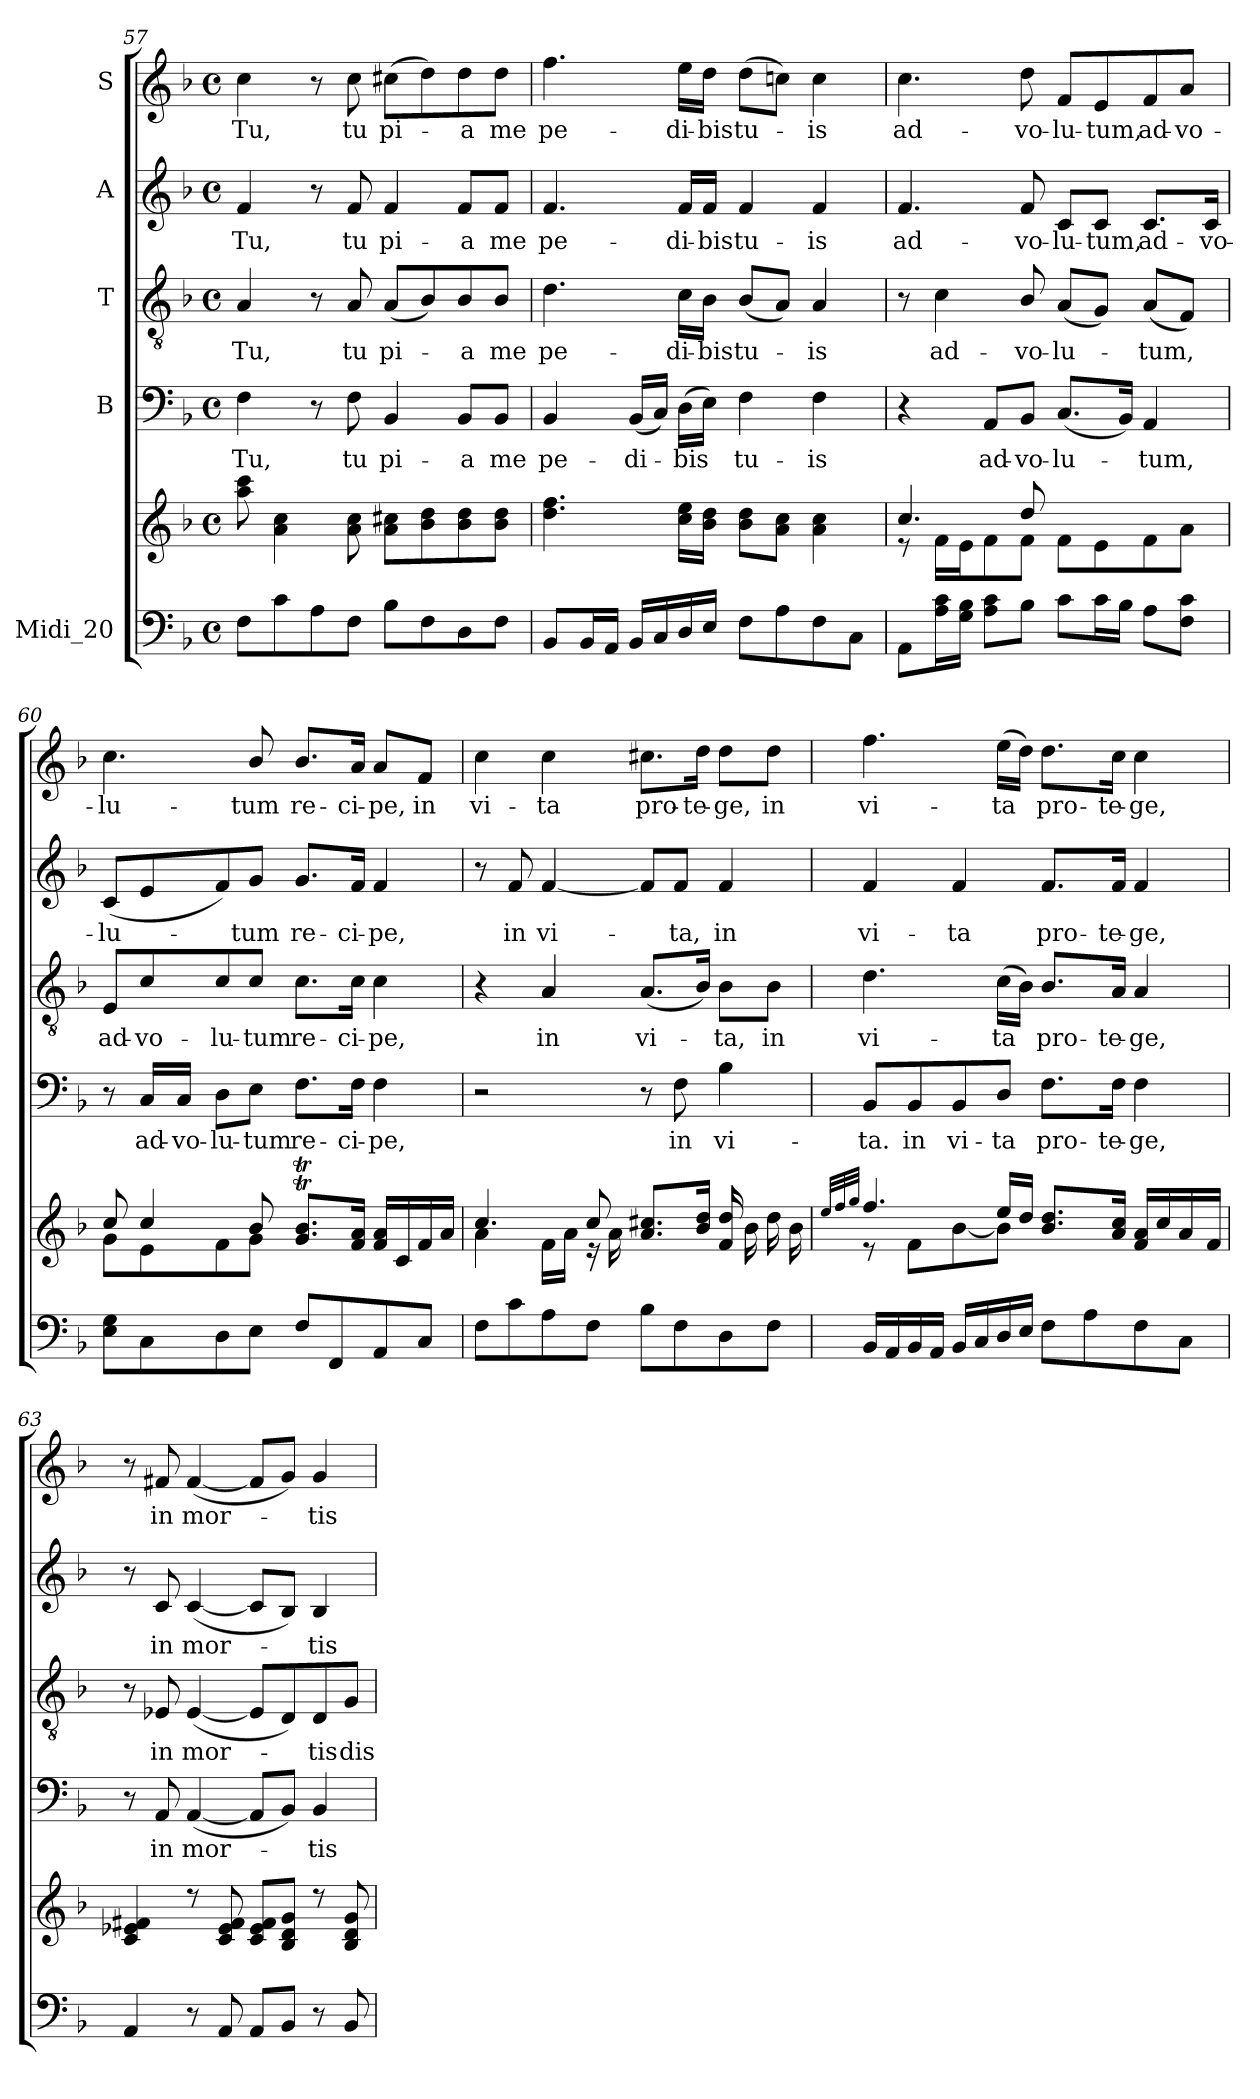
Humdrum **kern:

**kern	**kern	**kern	**text	**kern	**text	**kern	**text	**kern	**text
*part5	*part5	*part4	*part4	*part3	*part3	*part2	*part2	*part1	*part1
*staff6	*staff5	*staff4	*staff4	*staff3	*staff3	*staff2	*staff2	*staff1	*staff1
*I"Midi_20	*	*I"B	*	*I"T	*	*I"A	*	*I"S	*
!!LO:LB:g=z
*clefF4	*clefG2	*clefF4	*	*clefGv2	*	*clefG2	*	*clefG2	*
*k[b-]	*k[b-]	*k[b-]	*	*k[b-]	*	*k[b-]	*	*k[b-]	*
*F:	*F:	*F:	*	*F:	*	*F:	*	*F:	*
*M4/4	*M4/4	*M4/4	*	*M4/4	*	*M4/4	*	*M4/4	*
*met(c)	*met(c)	*met(c)	*	*met(c)	*	*met(c)	*	*met(c)	*
=57	=57	=57	=57	=57	=57	=57	=57	=57	=57
*^	*^	*	*	*	*	*	*	*	*
!	!	!	!	!	!LO:LY:b	!	!LO:LY:b	!	!LO:LY:b	!	!LO:LY:b
8F\L	1ryy	8aa\ 8ccc\	1ryy	4F\	Tu,	4A/	Tu,	4f/	Tu,	4cc\	Tu,
8c\	.	4a\ 4cc\	.	.	.	.	.	.	.	.	.
8A\	.	.	.	8r	.	8r	.	8r	.	8r	.
!	!	!	!	!	!LO:LY:b	!	!LO:LY:b	!	!LO:LY:b	!	!LO:LY:b
8F\J	.	8a\ 8cc\	.	8F\	tu	8A/	tu	8f/	tu	8cc\	tu
!	!	!	!	!	!LO:LY:b	!	!LO:LY:b	!	!LO:LY:b	!	!LO:LY:b
8B-\L	.	8a\ 8cc#X\L	.	4BB-/	pi-	(<8A/L	pi-	4f/	pi-	(>8cc#X\L	pi-
8F\	.	8b-\ 8dd\	.	.	.	8B-/)	.	.	.	8dd\)	.
!	!	!	!	!	!LO:LY:b	!	!LO:LY:b	!	!LO:LY:b	!	!LO:LY:b
8D\	.	8b-\ 8dd\	.	8BB-/L	-a	8B-/	a	8f/L	-a	8dd\	a
!	!	!	!	!	!LO:LY:b	!	!LO:LY:b	!	!LO:LY:b	!	!LO:LY:b
8F\J	.	8b-\ 8dd\J	.	8BB-/J	me	8B-/J	me	8f/J	me	8dd\J	me
=58	=58	=58	=58	=58	=58	=58	=58	=58	=58	=58	=58
!	!	!	!	!	!LO:LY:b	!	!LO:LY:b	!	!LO:LY:b	!	!LO:LY:b
8BB-/L	1ryy	4.dd\ 4.ff\	2ryy	4BB-/	pe-	4.d\	pe-	4.f/	pe-	4.ff\	pe-
16BB-/L	.	.	.	.	.	.	.	.	.	.	.
16AA/JJ	.	.	.	.	.	.	.	.	.	.	.
!	!	!	!	!	!LO:LY:b	!	!	!	!	!	!
16BB-/LL	.	.	.	(<16BB-/LL	-di-	.	.	.	.	.	.
16C/	.	.	.	16C/JJ)	.	.	.	.	.	.	.
!	!	!	!	!	!LO:LY:b	!	!LO:LY:b	!	!LO:LY:b	!	!LO:LY:b
16D/	.	16cc\ 16ee\LL	.	(>16D\LL	bis	16c\LL	-di-	16f/LL	-di-	16ee\LL	-di-
!	!	!	!	!	!	!	!LO:LY:b	!	!LO:LY:b	!	!LO:LY:b
16E/JJ	.	16b-\ 16dd\JJ	.	16E\JJ)	.	16B-\JJ	-bis	16f/JJ	-bis	16dd\JJ	-bis
!	!	!	!	!	!LO:LY:b	!	!LO:LY:b	!	!LO:LY:b	!	!LO:LY:b
8F\L	.	8b-\ 8dd\L	2ryy	4F\	tu-	(<8B-/L	tu-	4f/	tu-	(>8dd\L	tu-
8A\	.	8a\ 8cc\J	.	.	.	8A/J)	.	.	.	8ccni\J)	.
!	!	!	!	!	!LO:LY:b	!	!LO:LY:b	!	!LO:LY:b	!	!LO:LY:b
8F\	.	4a\ 4cc\	.	4F\	-is	4A/	is	4f/	-is	4cc\	is
8C\J	.	.	.	.	.	.	.	.	.	.	.
=59	=59	=59	=59	=59	=59	=59	=59	=59	=59	=59	=59
!	!	!	!	!	!	!	!	!	!LO:LY:b	!	!LO:LY:b
8AA\L	1ryy	4.cc/	8r	4r	.	8r	.	4.f/	ad-	4.cc\	ad-
!	!	!	!	!	!	!	!LO:LY:b	!	!	!	!
16A\ 16c\L	.	.	16f\LL	.	.	4c\	ad-	.	.	.	.
16G\ 16B-\JJ	.	.	16e\J	.	.	.	.	.	.	.	.
!	!	!	!	!	!LO:LY:b	!	!	!	!	!	!
8A\ 8c\L	.	.	8f\	8AA/L	ad-	.	.	.	.	.	.
!	!	!	!	!	!LO:LY:b	!	!LO:LY:b	!	!LO:LY:b	!	!LO:LY:b
8B-\J	.	8dd/	8f\J	8BB-/J	-vo-	8B-/	-vo-	8f/	-vo-	8dd\	-vo-
!	!	!	!	!	!LO:LY:b	!	!LO:LY:b	!	!LO:LY:b	!	!LO:LY:b
8c\L	.	8f\L	2ryy	(<8.C/L	-lu-	(<8A/L	-lu-	8c/L	-lu-	8f/L	-lu-
!	!	!	!	!	!	!	!	!	!LO:LY:b	!	!LO:LY:b
16c\L	.	8e\	.	.	.	8G/J)	.	8c/J	-tum,	8e/	-tum,
16B-\JJ	.	.	.	16BB-/Jk)	.	.	.	.	.	.	.
!	!	!	!	!	!LO:LY:b	!	!LO:LY:b	!	!LO:LY:b	!	!LO:LY:b
8A\L	.	8f\	.	4AA/	tum,	(<8A/L	tum,	8.c/L	ad-	8f/	ad-
!	!	!	!	!	!	!	!	!	!	!	!LO:LY:b
8F\ 8c\J	.	8a\J	.	.	.	8F/J)	.	.	.	8a/J	-vo-
!	!	!	!	!	!	!	!	!	!LO:LY:b	!	!
.	.	.	.	.	.	.	.	16c/Jk	-vo-	.	.
!!LO:PB:g=z
=60	=60	=60	=60	=60	=60	=60	=60	=60	=60	=60	=60
!	!	!	!	!	!	!	!LO:LY:b	!	!LO:LY:b	!	!LO:LY:b
8E\ 8G\L	1ryy	8cc/	8g\L	8r	.	8E/L	ad-	(<8c/L	-lu-	4.cc\	-lu-
!	!	!	!	!	!LO:LY:b	!	!LO:LY:b	!	!	!	!
8C\	.	4cc/	8e\	16C/LL	ad-	8c/	-vo-	8e/	.	.	.
!	!	!	!	!	!LO:LY:b	!	!	!	!	!	!
.	.	.	.	16C/JJ	-vo-	.	.	.	.	.	.
!	!	!	!	!	!LO:LY:b	!	!LO:LY:b	!	!	!	!
8D\	.	.	8f\	8D\L	-lu-	8c/	-lu-	8f/)	.	.	.
!	!	!	!	!	!LO:LY:b	!	!LO:LY:b	!	!LO:LY:b	!	!LO:LY:b
8E\J	.	8b-/	8g\J	8E\J	-tum	8c/J	-tum	8g/J	tum	8b-/	-tum
!	!	!	!	!	!LO:LY:b	!	!LO:LY:b	!	!LO:LY:b	!	!LO:LY:b
8F/L	.	8.g/T 8.b-/TL	2ryy	8.F\L	re-	8.c\L	re-	8.g/L	re-	8.b-/L	re-
8FF/	.	.	.	.	.	.	.	.	.	.	.
!	!	!	!	!	!LO:LY:b	!	!LO:LY:b	!	!LO:LY:b	!	!LO:LY:b
.	.	16f/ 16a/Jk	.	16F\Jk	-ci-	16c\Jk	-ci-	16f/Jk	-ci-	16a/Jk	-ci-
!	!	!	!	!	!LO:LY:b	!	!LO:LY:b	!	!LO:LY:b	!	!LO:LY:b
8AA/	.	16f/ 16a/LL	.	4F\	-pe,	4c\	-pe,	4f/	-pe,	8a/L	-pe,
.	.	16c/	.	.	.	.	.	.	.	.	.
!	!	!	!	!	!	!	!	!	!	!	!LO:LY:b
8C/J	.	16f/	.	.	.	.	.	.	.	8f/J	in
.	.	16a/JJ	.	.	.	.	.	.	.	.	.
*v	*v	*	*	*	*	*	*	*	*	*	*
!!LO:LB:g=z
=61	=61	=61	=61	=61	=61	=61	=61	=61	=61	=61
!	!	!	!	!	!	!	!	!	!	!LO:LY:b
8F\L	4.cc/	4a\	2r	.	4r	.	8r	.	4cc\	vi-
!	!	!	!	!	!	!	!	!LO:LY:b	!	!
8c\	.	.	.	.	.	.	8f/	in	.	.
!	!	!	!	!	!	!LO:LY:b	!	!LO:LY:b	!	!LO:LY:b
8A\	.	16f\LL	.	.	4A/	in	[4f/	vi-	4cc\	-ta
.	.	16a\JJ	.	.	.	.	.	.	.	.
8F\J	8cc/	16r	.	.	.	.	.	.	.	.
.	.	16a\	.	.	.	.	.	.	.	.
!	!	!	!	!	!	!LO:LY:b	!	!	!	!LO:LY:b
8B-\L	8.a/ 8.cc#X/L	2ryy	8r	.	(<8.A/L	vi-	8f/L]	.	8.cc#X\L	pro-
!	!	!	!	!LO:LY:b	!	!	!	!LO:LY:b	!	!
8F\	.	.	8F\	in	.	.	8f/J	ta,	.	.
!	!	!	!	!	!	!	!	!	!	!LO:LY:b
.	16b-/ 16dd/Jk	.	.	.	16B-/Jk)	.	.	.	16dd\Jk	-te-
!	!	!	!	!LO:LY:b	!	!LO:LY:b	!	!LO:LY:b	!	!LO:LY:b
8D\	16f/ 16dd/	.	4B-\	vi-	8B-\L	ta,	4f/	in	8dd\L	-ge,
.	16b-\	.	.	.	.	.	.	.	.	.
!	!	!	!	!	!	!LO:LY:b	!	!	!	!LO:LY:b
8F\J	16dd\	.	.	.	8B-\J	in	.	.	8dd\J	in
.	16b-\	.	.	.	.	.	.	.	.	.
=62	=62	=62	=62	=62	=62	=62	=62	=62	=62	=62
.	32qee/LLL	.	.	.	.	.	.	.	.	.
.	32qff/	.	.	.	.	.	.	.	.	.
.	32qgg/JJJ	.	.	.	.	.	.	.	.	.
!	!	!	!	!LO:LY:b	!	!LO:LY:b	!	!LO:LY:b	!	!LO:LY:b
16BB-/LL	4.ff/	8r	8BB-/L	-ta.	4.d\	vi-	4f/	vi-	4.ff\	vi-
16AA/	.	.	.	.	.	.	.	.	.	.
!	!	!	!	!LO:LY:b	!	!	!	!	!	!
16BB-/	.	8f\L	8BB-/	in	.	.	.	.	.	.
16AA/JJ	.	.	.	.	.	.	.	.	.	.
!	!	!	!	!LO:LY:b	!	!	!	!LO:LY:b	!	!
16BB-/LL	.	[8b-\	8BB-/	vi-	.	.	4f/	-ta	.	.
16C/	.	.	.	.	.	.	.	.	.	.
!	!	!	!	!LO:LY:b	!	!LO:LY:b	!	!	!	!LO:LY:b
16D/	16ee/LL	8b-\J]	8D/J	-ta	(>16c\LL	-ta	.	.	(>16ee\LL	-ta
16E/JJ	16dd/JJ	.	.	.	16B-\JJ)	.	.	.	16dd\JJ)	.
!	!	!	!	!LO:LY:b	!	!LO:LY:b	!	!LO:LY:b	!	!LO:LY:b
8F\L	8.b-/ 8.dd/L	32ryy	8.F\L	pro-	8.B-/L	pro-	8.f/L	pro-	8.dd\L	pro-
.	.	8ryy	.	.	.	.	.	.	.	.
8A\	.	.	.	.	.	.	.	.	.	.
.	.	4ryy	.	.	.	.	.	.	.	.
!	!	!	!	!LO:LY:b	!	!LO:LY:b	!	!LO:LY:b	!	!LO:LY:b
.	16a/ 16cc/Jk	.	16F\Jk	-te-	16A/Jk	-te-	16f/Jk	-te-	16cc\Jk	-te-
!	!	!	!	!LO:LY:b	!	!LO:LY:b	!	!LO:LY:b	!	!LO:LY:b
8F\	16f/ 16a/LL	.	4F\	-ge,	4A/	-ge,	4f/	-ge,	4cc\	-ge,
.	16cc/	.	.	.	.	.	.	.	.	.
8C\J	16a/	.	.	.	.	.	.	.	.	.
.	.	16.ryy	.	.	.	.	.	.	.	.
.	16f/JJ	.	.	.	.	.	.	.	.	.
=63	=63	=63	=63	=63	=63	=63	=63	=63	=63	=63
4AA/	4c/ 4e-X/ 4f#X/	1ryy	8r	.	8r	.	8r	.	8r	.
!	!	!	!	!LO:LY:b	!	!LO:LY:b	!	!LO:LY:b	!	!LO:LY:b
.	.	.	8AA/	in	8E-X/	in	8c/	in	8f#X/	in
!	!	!	!	!LO:LY:b	!	!LO:LY:b	!	!LO:LY:b	!	!LO:LY:b
8r	8r	.	(<[4AA/	mor-	(<[4E-/	mor-	(<[4c/	mor-	(<[4f#/	mor-
8AA/	8c/ 8e-/ 8f#/	.	.	.	.	.	.	.	.	.
8AA/L	8c/ 8e-/ 8f#/L	.	8AA/L]	.	8E-/L]	.	8c/L]	.	8f#/L]	.
8BB-/J	8B-/ 8d/ 8g/J	.	8BB-/J)	.	8D/)	.	8B-/J)	.	8g/J)	.
!	!	!	!	!LO:LY:b	!	!LO:LY:b	!	!LO:LY:b	!	!LO:LY:b
8r	8r	.	4BB-/	tis	8D/	tis	4B-/	tis	4g/	tis
!	!	!	!	!	!	!LO:LY:b	!	!	!	!
8BB-/	8B-/ 8d/ 8g/	.	.	.	8G/J	dis-	.	.	.	.
*	*v	*v	*	*	*	*	*	*	*	*
=	=	=	=	=	=	=	=	=	=
*-	*-	*-	*-	*-	*-	*-	*-	*-	*-
